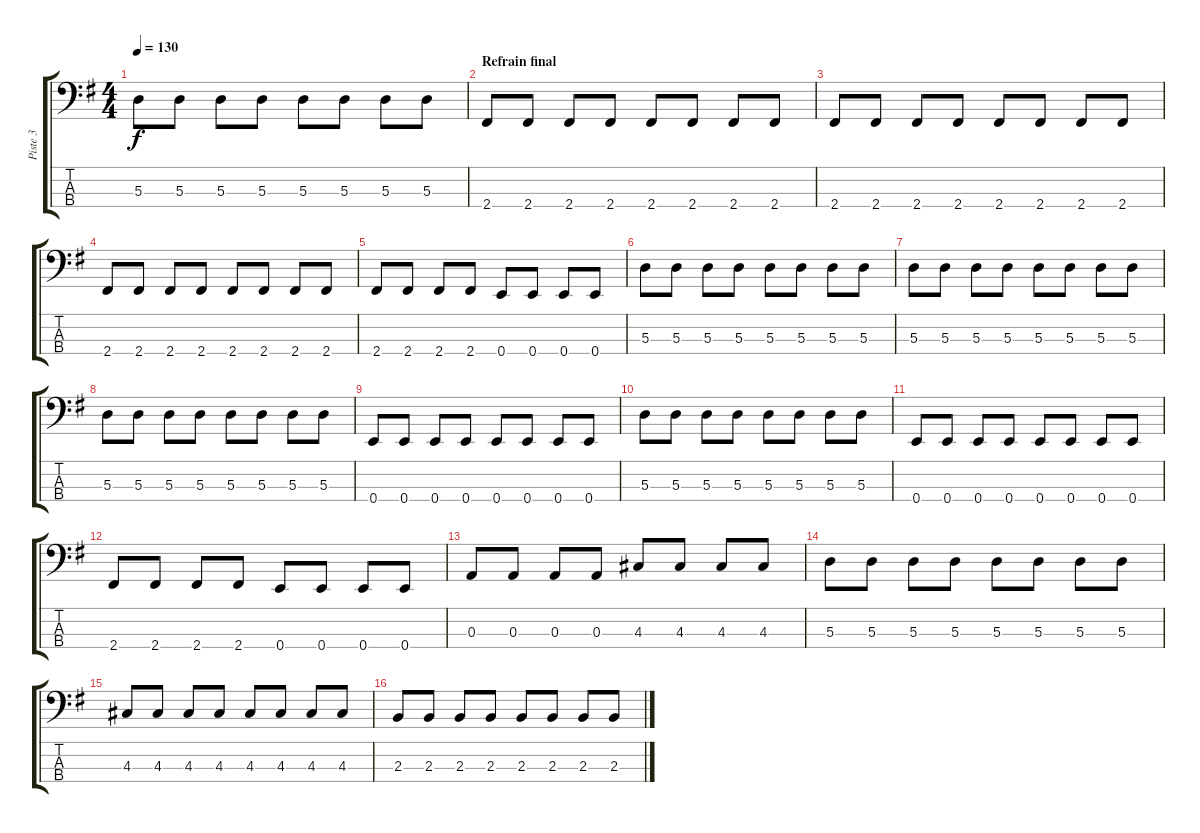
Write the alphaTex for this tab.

\track ("Piste 3" "Piste 3") {instrument electricbassfinger}
\staff {score tabs}
\tuning (G2 D2 A1 E1) {hide}
\ts (4 4)
\tempo 130
\clef f4
\ks eminor
5.3.8{dy f} 5.3.8 5.3.8 5.3.8 5.3.8 5.3.8 5.3.8 5.3.8 |
\section ("" "Refrain final")
2.4.8 2.4.8 2.4.8 2.4.8 2.4.8 2.4.8 2.4.8 2.4.8 |
2.4.8 2.4.8 2.4.8 2.4.8 2.4.8 2.4.8 2.4.8 2.4.8 |
2.4.8 2.4.8 2.4.8 2.4.8 2.4.8 2.4.8 2.4.8 2.4.8 |
2.4.8 2.4.8 2.4.8 2.4.8 0.4.8 0.4.8 0.4.8 0.4.8 |
5.3.8 5.3.8 5.3.8 5.3.8 5.3.8 5.3.8 5.3.8 5.3.8 |
5.3.8 5.3.8 5.3.8 5.3.8 5.3.8 5.3.8 5.3.8 5.3.8 |
5.3.8 5.3.8 5.3.8 5.3.8 5.3.8 5.3.8 5.3.8 5.3.8 |
0.4.8 0.4.8 0.4.8 0.4.8 0.4.8 0.4.8 0.4.8 0.4.8 |
5.3.8 5.3.8 5.3.8 5.3.8 5.3.8 5.3.8 5.3.8 5.3.8 |
0.4.8 0.4.8 0.4.8 0.4.8 0.4.8 0.4.8 0.4.8 0.4.8 |
2.4.8 2.4.8 2.4.8 2.4.8 0.4.8 0.4.8 0.4.8 0.4.8 |
0.3.8 0.3.8 0.3.8 0.3.8 4.3.8 4.3.8 4.3.8 4.3.8 |
5.3.8 5.3.8 5.3.8 5.3.8 5.3.8 5.3.8 5.3.8 5.3.8 |
4.3.8 4.3.8 4.3.8 4.3.8 4.3.8 4.3.8 4.3.8 4.3.8 |
2.3.8 2.3.8 2.3.8 2.3.8 2.3.8 2.3.8 2.3.8 2.3.8
